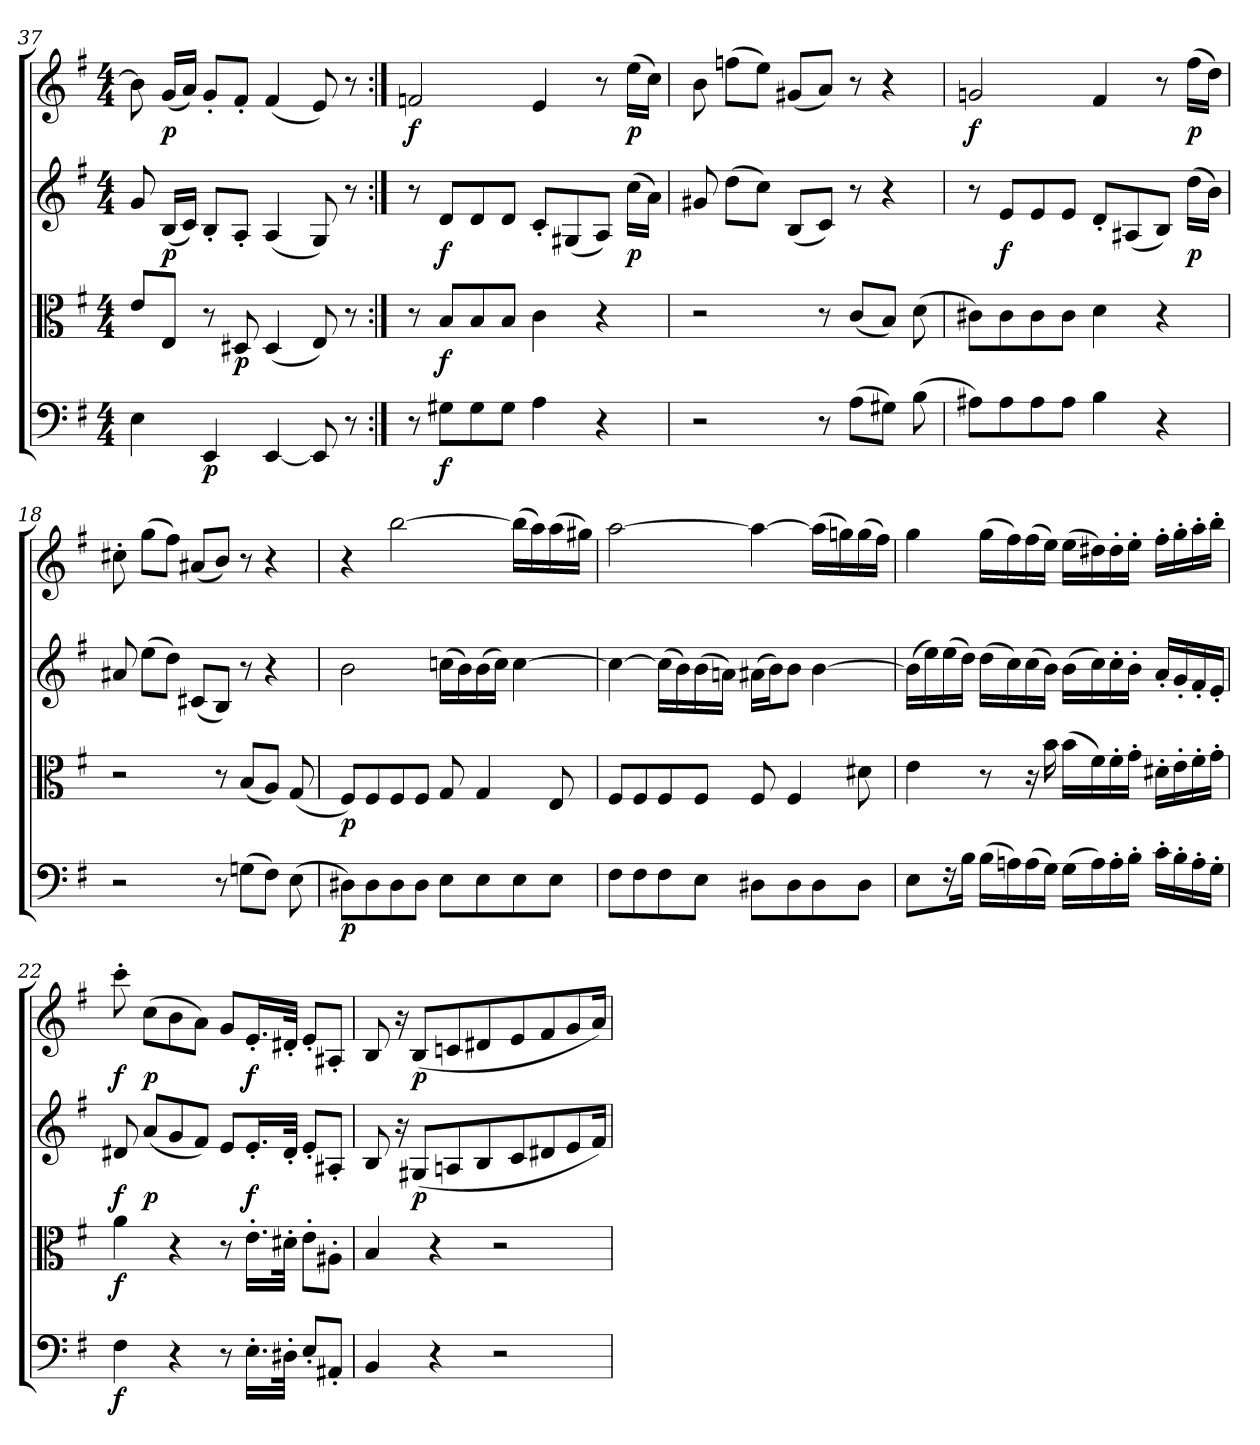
**kern	**dynam	**kern	**dynam	**kern	**dynam	**kern	**dynam
*part4	*part4	*part3	*part3	*part2	*part2	*part1	*part1
*staff4	*staff4	*staff3	*staff3	*staff2	*staff2	*staff1	*staff1
*clefF4	*	*clefC3	*	*clefG2	*	*clefG2	*
*k[f#]	*	*k[f#]	*	*k[f#]	*	*k[f#]	*
*e:	*	*e:	*	*e:	*	*e:	*
*M4/4	*	*M4/4	*	*M4/4	*	*M4/4	*
=37	=37	=37	=37	=37	=37	=37	=37
4E\	.	8e/L	.	8g/	.	8b\]	.
.	.	8E/J	.	(16B/LL	p	(16g/LL	p
.	.	.	.	16c/JJ)	.	16a/JJ)	.
4EE/	p	8r	.	8B'/L	.	8g'/L	.
.	.	8D#X/	p	8A'/J	.	8f#'/J	.
[4EE/	.	(4D#/	.	(4A/	.	(4f#/	.
8EE/]	.	8E/)	.	8G/)	.	8e/)	.
8r	.	8r	.	8r	.	8r	.
=:|!	=:|!	=:|!	=:|!	=:|!	=:|!	=:|!	=:|!
8r	.	8r	.	8r	.	2fn/	f
8G#X\L	f	8B/L	f	8d/L	f	.	.
8G#\	.	8B/	.	8d/	.	.	.
8G#\J	.	8B/J	.	8d/J	.	.	.
4A\	.	4c\	.	8c'/L	.	4e/	.
.	.	.	.	(8G#X/	.	.	.
4r	.	4r	.	8A/J)	.	8r	.
.	.	.	.	(16cc\LL	p	(16ee\LL	p
.	.	.	.	16a\JJ)	.	16cc\JJ)	.
=16	=16	=16	=16	=16	=16	=16	=16
2r	.	2r	.	8g#X/	.	8b\	.
.	.	.	.	(8dd\L	.	(8ffn\L	.
.	.	.	.	8cc\J)	.	8ee\J)	.
.	.	.	.	(8B/L	.	(8g#X/L	.
8r	.	8r	.	8c/J)	.	8a/J)	.
(8A\L	.	(8c/L	.	8r	.	8r	.
8G#X\J)	.	8B/J)	.	4r	.	4r	.
(8B\	.	(8d\	.	.	.	.	.
=17	=17	=17	=17	=17	=17	=17	=17
8A#X\L)	.	8c#X\L)	.	8r	.	2gn/	f
8A#\	.	8c#\	.	8e/L	f	.	.
8A#\	.	8c#\	.	8e/	.	.	.
8A#\J	.	8c#\J	.	8e/J	.	.	.
4B\	.	4d\	.	8d'/L	.	4f#/	.
.	.	.	.	(8A#X/	.	.	.
4r	.	4r	.	8B/J)	.	8r	.
.	.	.	.	(16dd\LL	p	(16ff#\LL	p
.	.	.	.	16b\JJ)	.	16dd\JJ)	.
=18	=18	=18	=18	=18	=18	=18	=18
2r	.	2r	.	8a#X/	.	8cc#X'\	.
.	.	.	.	(8ee\L	.	(8gg\L	.
.	.	.	.	8dd\J)	.	8ff#\J)	.
.	.	.	.	(8c#X/L	.	(8a#X/L	.
8r	.	8r	.	8B/J)	.	8b/J)	.
(8Gn\L	.	(8B/L	.	8r	.	8r	.
8F#\J)	.	8A/J)	.	4r	.	4r	.
(8E\	.	(8G/	.	.	.	.	.
=19	=19	=19	=19	=19	=19	=19	=19
8D#X\L)	p	8F#/L)	p	2b\	.	4r	.
8D#\	.	8F#/	.	.	.	.	.
8D#\	.	8F#/	.	.	.	[2bb\	.
8D#\J	.	8F#/J	.	.	.	.	.
8E\L	.	8G/	.	(16ccn\LL	.	.	.
.	.	.	.	16b\)	.	.	.
8E\	.	4G/	.	(16b\	.	.	.
.	.	.	.	16cc\JJ)	.	.	.
8E\	.	.	.	[4cc\	.	(16bb\LL]	.
.	.	.	.	.	.	16aa\)	.
8E\J	.	8E/	.	.	.	(16aa\	.
.	.	.	.	.	.	16gg#X\JJ)	.
=20	=20	=20	=20	=20	=20	=20	=20
8F#\L	.	8F#/L	.	4cc\_	.	[2aa\	.
8F#\	.	8F#/	.	.	.	.	.
8F#\	.	8F#/	.	(16cc\LL]	.	.	.
.	.	.	.	16b\)	.	.	.
8E\J	.	8F#/J	.	(16b\	.	.	.
.	.	.	.	16an\JJ)	.	.	.
8D#X\L	.	8F#/	.	(16a#X\LL	.	4aa\_	.
.	.	.	.	16b\J)	.	.	.
8D#\	.	4F#/	.	8b\J	.	.	.
8D#\	.	.	.	[4b\	.	(16aa\LL]	.
.	.	.	.	.	.	16ggn\)	.
8D#\J	.	8d#X\	.	.	.	(16gg\	.
.	.	.	.	.	.	16ff#\JJ)	.
=21	=21	=21	=21	=21	=21	=21	=21
8E\L	.	4e\	.	(16b\LL]	.	4gg\	.
.	.	.	.	16ee\)	.	.	.
16r	.	.	.	(16ee\	.	.	.
16B\Jk	.	.	.	16dd\JJ)	.	.	.
(16B\LL	.	8r	.	(16dd\LL	.	(16gg\LL	.
16An\)	.	.	.	16cc\)	.	16ff#\)	.
(16A\	.	16r	.	(16cc\	.	(16ff#\	.
16G\JJ)	.	16b\	.	16b\JJ)	.	16ee\JJ)	.
(16G\LL	.	(16b\LL	.	(16b\LL	.	(16ee\LL	.
16A\)	.	16f#\)	.	16cc\)	.	16dd#X\)	.
16A'\	.	16f#'\	.	16cc'\	.	16dd#'\	.
16B'\JJ	.	16g'\JJ	.	16b'\JJ	.	16ee'\JJ	.
16c'\LL	.	16d#X'\LL	.	16a'/LL	.	16ff#'\LL	.
16B'\	.	16e'\	.	16g'/	.	16gg'\	.
16A'\	.	16f#'\	.	16f#'/	.	16aa'\	.
16G'\JJ	.	16g'\JJ	.	16e'/JJ	.	16bb'\JJ	.
=22	=22	=22	=22	=22	=22	=22	=22
4F#\	f	4a\	f	8d#X/	f	8ccc'\	f
.	.	.	.	(8a/L	p	(8cc\L	p
4r	.	4r	.	8g/	.	8b\	.
.	.	.	.	8f#/J)	.	8a\J)	.
8r	.	8r	.	8e/L	.	8g/L	.
16.E'\LL	.	16.e'\LL	.	16.e'/L	f	16.e'/L	f
32D#X'\JJk	.	32d#X'\JJk	.	32d#'/JJk	.	32d#X'/JJk	.
8E'/L	.	8e'\L	.	8e'/L	.	8e'/L	.
8AA#X'/J	.	8A#X'\J	.	8A#X'/J	.	8A#X'/J	.
=23	=23	=23	=23	=23	=23	=23	=23
4BB/	.	4B/	.	8B/	.	8B/	.
.	.	.	.	16r	.	16r	.
.	.	.	.	(8G#X/L	p	(8B/L	p
4r	.	4r	.	.	.	.	.
.	.	.	.	8An/	.	8cn/	.
.	.	.	.	8B/	.	8d#X/	.
2r	.	2r	.	.	.	.	.
.	.	.	.	8c/	.	8e/	.
.	.	.	.	8d#X/	.	8f#/	.
.	.	.	.	8e/	.	8g/	.
.	.	.	.	16f#/Jk)	.	16a/Jk)	.
=	=	=	=	=	=	=	=
*-	*-	*-	*-	*-	*-	*-	*-
